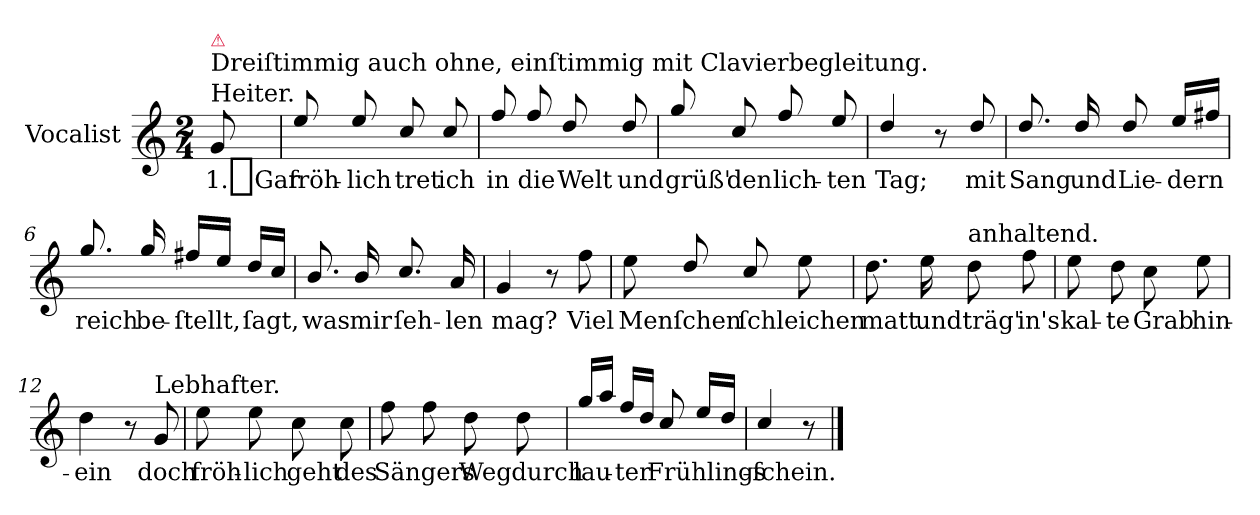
**kern	**text
*part1	*part1
*staff1	*staff1
*I"Vocalist	*
*k[]	*
*C:	*
*M2/4	*
=	=
!LO:TX:a:t=Heiter.	!
!LO:TX:a:t=Dreiſtimmig auch ohne, einſtimmig mit Clavierbegleitung.	!
!LO:TX:a:color=crimson:t=⚠	!
8g	1._Gar
=1	=1
8ee/	fröh-
8ee/	-lich
8cc/	tret
8cc/	ich
=2	=2
8ff/	in
8ff/	die
8dd/	Welt
8dd/	und
=3	=3
8gg/	grüß'
8cc/	den
8ff/	lich-
8ee/	-ten
=4	=4
4dd/	Tag;
8r	.
8dd/	mit
=5	=5
8.dd/	Sang
16dd/	und
8dd/	Lie-
16ee/LL	-dern
16ff#XJJ	.
=6	=6
8.gg/	reich
16gg/	be-
16ff#X/LL	-ſtellt,
16eeJJ	.
16dd/LL	ſagt,
16ccJJ	.
=7	=7
8.b/	was
16b/	mir
8.cc/	ſeh-
16a/	-len
=8	=8
4g	mag?
8r	.
8ff	Viel
=9	=9
8ee	Menſchen
8dd/	.
8cc/	ſchleichen
8ee	.
=10	=10
8.dd	matt
16ee	und
!LO:TX:a:t=anhaltend.	!
8dd	träg'
8ff	in's
=11	=11
8ee	kal-
8dd	-te
8cc	Grab
8ee	hin-
=12	=12
4dd	-ein
8r	.
!LO:TX:a:t=Lebhafter.	!
8g	doch
=13	=13
8ee	fröh-
8ee	-lich
8cc	geht
8cc	des
=14	=14
8ff	Sängers
8ff	.
8dd	Weg
8dd	durch
=15	=15
16gg/LL	lau-
16aaJJ	.
16ff/LL	-ter
16ddJJ	.
8cc/	Frühlings-
16ee/LL	.
16ddJJ	.
=16	=16
4cc/	-ſchein.
8r	.
==	==
*-	*-
